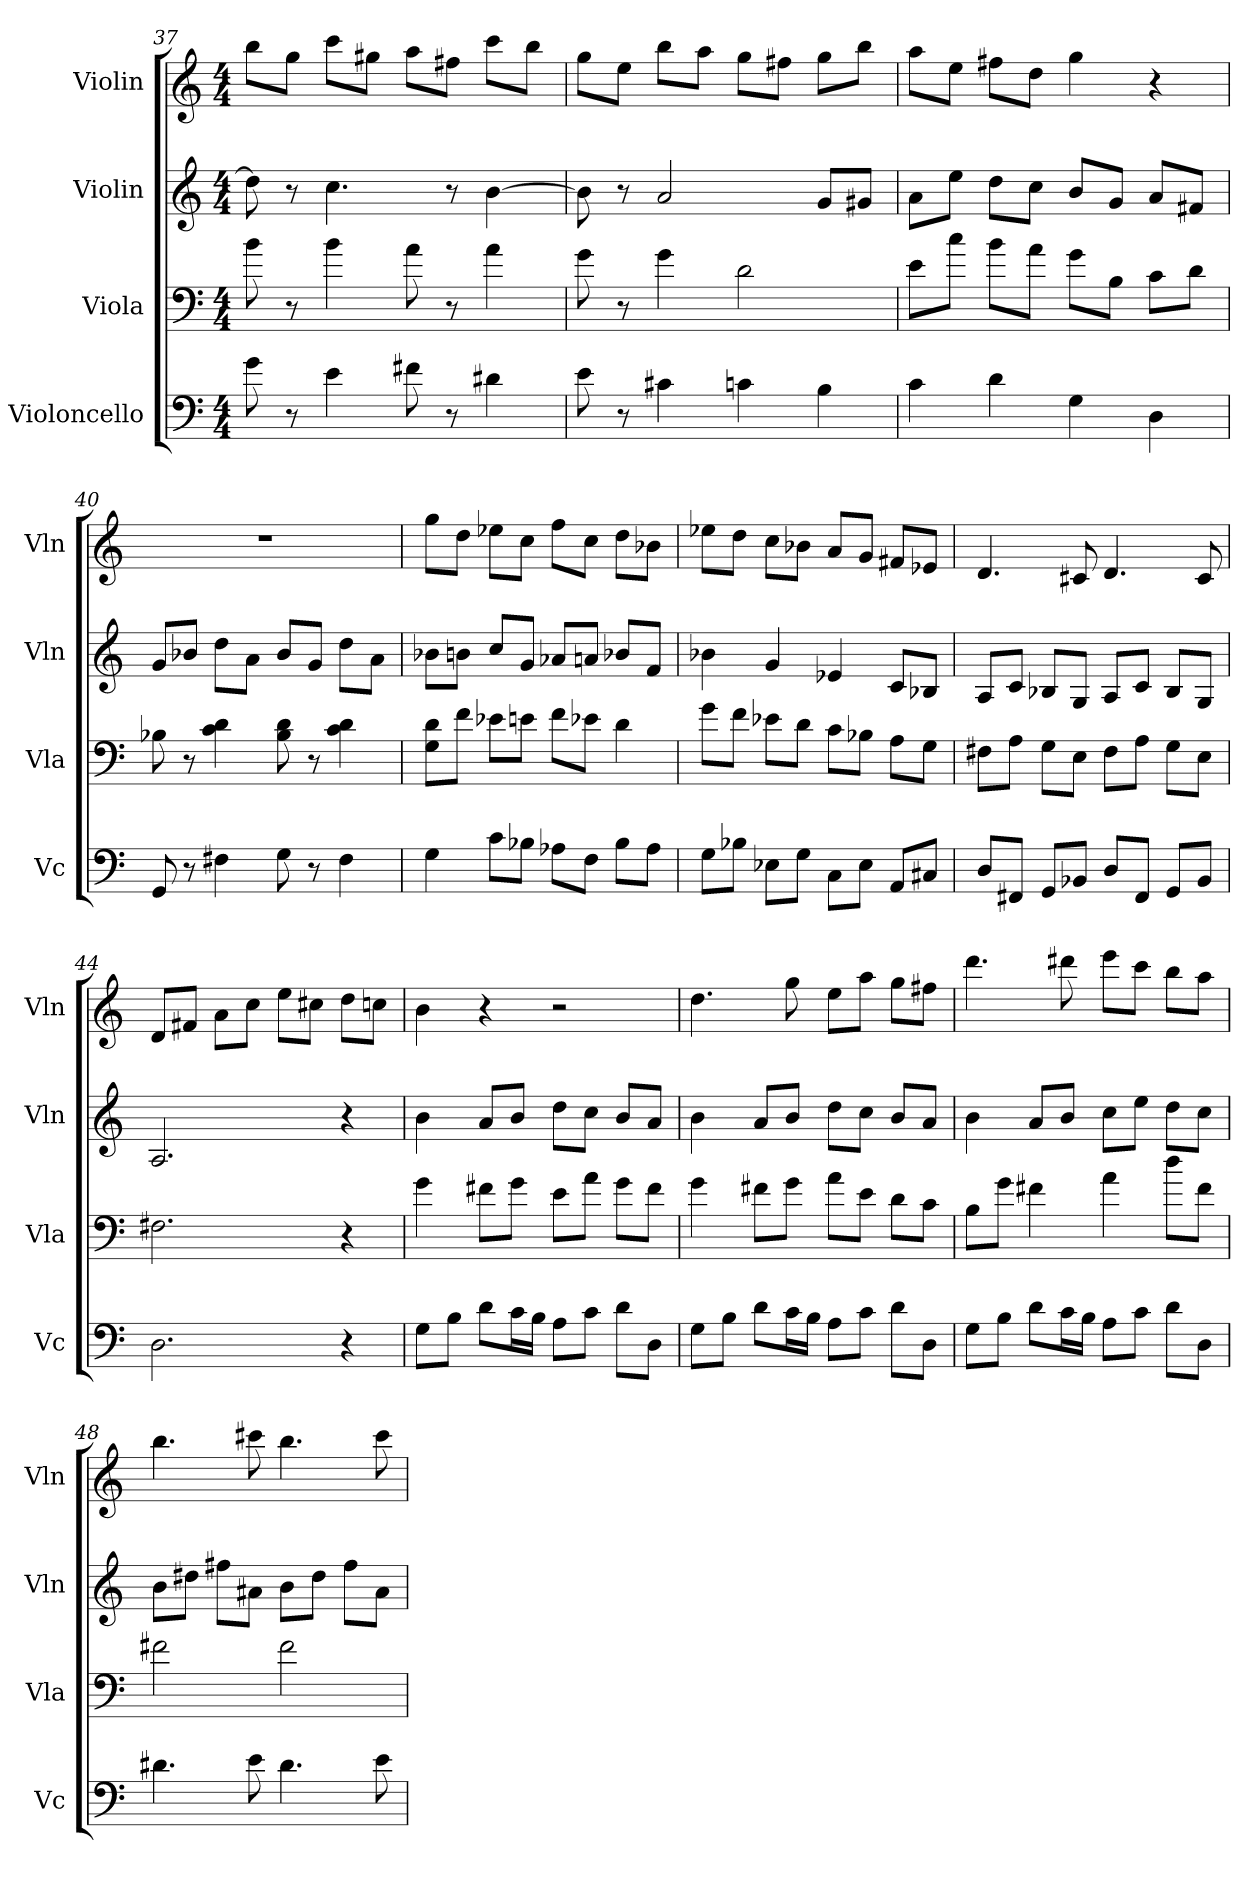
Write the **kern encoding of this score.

**kern	**kern	**kern	**kern
*part4	*part3	*part2	*part1
*staff4	*staff3	*staff2	*staff1
*I"Violoncello	*I"Viola	*I"Violin	*I"Violin
*I'Vc	*I'Vla	*I'Vln	*I'Vln
*clefF4	*clefF4	*clefG2	*clefG2
*k[]	*k[]	*k[]	*k[]
*M4/4	*M4/4	*M4/4	*M4/4
=37	=37	=37	=37
8g	8b	8dd]	8bb\L
8r	8r	8r	8gg\J
4e	4b	4.cc	8ccc\L
.	.	.	8gg#X\J
8f#X	8a	.	8aa\L
8r	8r	8r	8ff#X\J
4d#X	4a	[4b	8ccc\L
.	.	.	8bb\J
=38	=38	=38	=38
8e	8g	8b]	8gg\L
8r	8r	8r	8ee\J
4c#X	4g	2a	8bb\L
.	.	.	8aa\J
4cn	2d	.	8gg\L
.	.	.	8ff#X\J
4B	.	8g/L	8gg\L
.	.	8g#X/J	8bb\J
=39	=39	=39	=39
4c	8e\L	8a\L	8aa\L
.	8cc\J	8ee\J	8ee\J
4d	8b\L	8dd\L	8ff#X\L
.	8a\J	8cc\J	8dd\J
4G	8g\L	8b/L	4gg
.	8B\J	8g/J	.
4D	8c\L	8a/L	4r
.	8d\J	8f#X/J	.
=40	=40	=40	=40
8GG	8B-X	8g/L	1r
8r	8r	8b-X/J	.
4F#X	4c 4d	8dd\L	.
.	.	8a\J	.
8G	8B- 8d	8b-/L	.
8r	8r	8g/J	.
4F#	4c 4d	8dd\L	.
.	.	8a\J	.
=41	=41	=41	=41
4G	8G\ 8d\L	8b-X\L	8gg\L
.	8f\J	8bn\J	8dd\J
8c\L	8e-X\L	8cc/L	8ee-X\L
8B-X\J	8en\J	8g/J	8cc\J
8A-X\L	8f\L	8a-X/L	8ff\L
8F\J	8e-X\J	8an/J	8cc\J
8B-\L	4d	8b-X/L	8dd\L
8A-\J	.	8f/J	8b-X\J
=42	=42	=42	=42
8G\L	8g\L	4b-X	8ee-X\L
8B-X\J	8f\J	.	8dd\J
8E-X\L	8e-X\L	4g	8cc\L
8G\J	8d\J	.	8b-X\J
8C\L	8c\L	4e-X	8a/L
8E-\J	8B-X\J	.	8g/J
8AA/L	8A\L	8c/L	8f#X/L
8C#X/J	8G\J	8B-X/J	8e-X/J
=43	=43	=43	=43
8D/L	8F#X\L	8A/L	4.d
8FF#X/J	8A\J	8c/J	.
8GG/L	8G\L	8B-X/L	.
8BB-X/J	8E\J	8G/J	8c#X
8D/L	8F#\L	8A/L	4.d
8FF#/J	8A\J	8c/J	.
8GG/L	8G\L	8B-/L	.
8BB-/J	8E\J	8G/J	8c#
=44	=44	=44	=44
2.D	2.F#X	2.A	8d/L
.	.	.	8f#X/J
.	.	.	8a\L
.	.	.	8cc\J
.	.	.	8ee\L
.	.	.	8cc#X\J
4r	4r	4r	8dd\L
.	.	.	8ccn\J
=45	=45	=45	=45
8G\L	4g	4b	4b
8B\J	.	.	.
8d\L	8f#X\L	8a/L	4r
16c\L	8g\J	8b/J	.
16B\JJ	.	.	.
8A\L	8e\L	8dd\L	2r
8c\J	8a\J	8cc\J	.
8d\L	8g\L	8b/L	.
8D\J	8f#\J	8a/J	.
=46	=46	=46	=46
8G\L	4g	4b	4.dd
8B\J	.	.	.
8d\L	8f#X\L	8a/L	.
16c\L	8g\J	8b/J	8gg
16B\JJ	.	.	.
8A\L	8a\L	8dd\L	8ee\L
8c\J	8e\J	8cc\J	8aa\J
8d\L	8d\L	8b/L	8gg\L
8D\J	8c\J	8a/J	8ff#X\J
=47	=47	=47	=47
8G\L	8B\L	4b	4.ddd
8B\J	8g\J	.	.
8d\L	4f#X	8a/L	.
16c\L	.	8b/J	8ddd#X
16B\JJ	.	.	.
8A\L	4a	8cc\L	8eee\L
8c\J	.	8ee\J	8ccc\J
8d\L	8dd\L	8dd\L	8bb\L
8D\J	8f#\J	8cc\J	8aa\J
=48	=48	=48	=48
4.d#X	2f#X	8b\L	4.bb
.	.	8dd#X\J	.
.	.	8ff#X\L	.
8e	.	8a#X\J	8ccc#X
4.d#	2f#	8b\L	4.bb
.	.	8dd#\J	.
.	.	8ff#\L	.
8e	.	8a#\J	8ccc#
=	=	=	=
*-	*-	*-	*-
